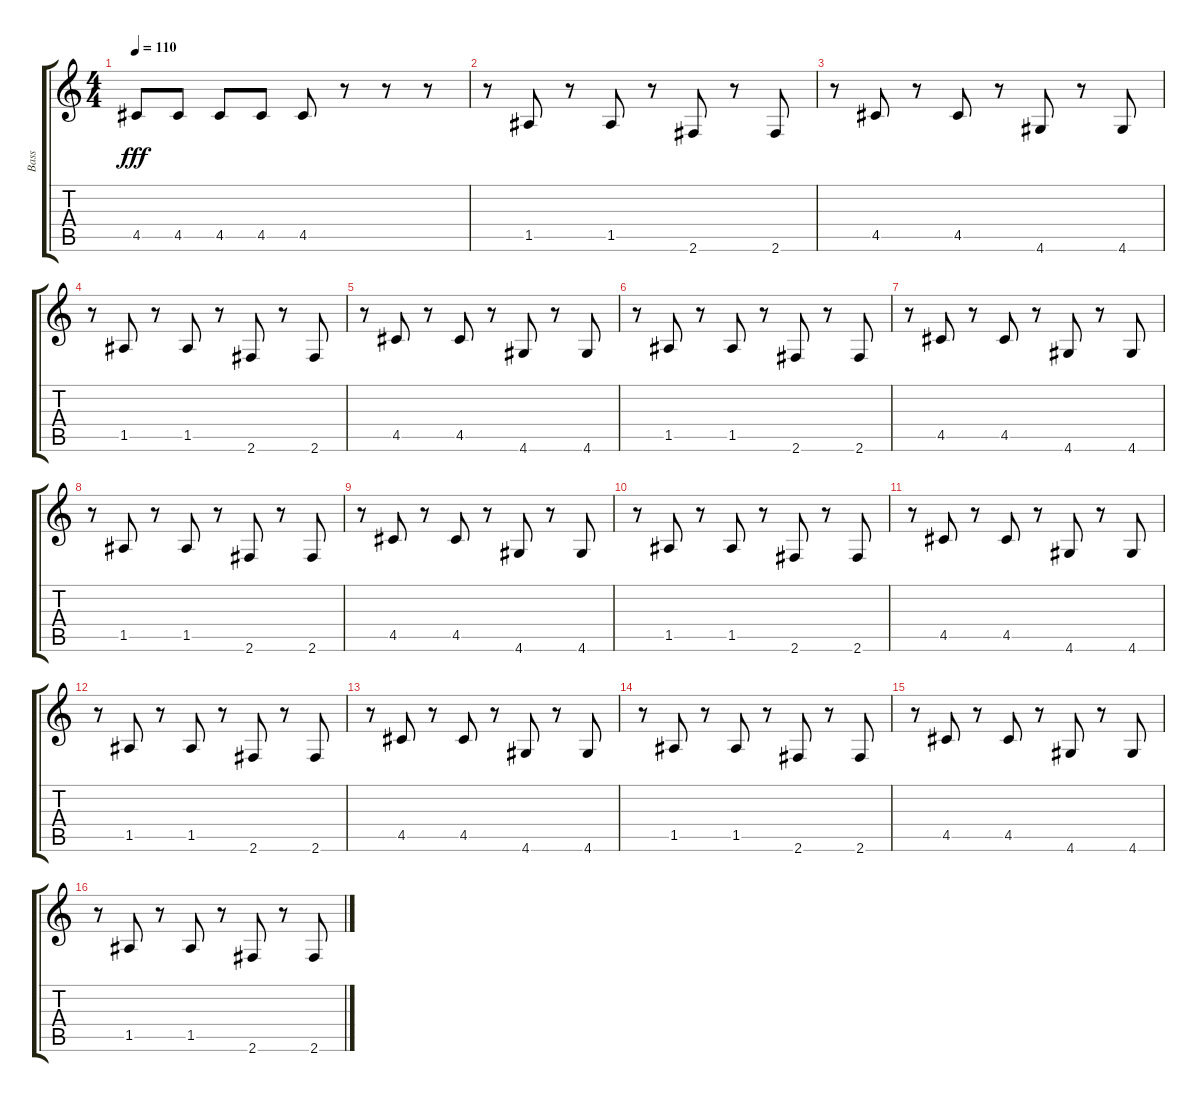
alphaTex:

\track ("Bass" "Bass") {instrument acousticbass}
\staff {score tabs}
\tuning (E4 B3 G3 D3 A2 E2) {hide}
\ts (4 4)
\tempo 110
\clef g2
\ks c
4.5.8{dy fff} 4.5.8 4.5.8 4.5.8 4.5.8 r.8 r.8 r.8 |
r.8 1.5.8 r.8 1.5.8 r.8 2.6.8 r.8 2.6.8 |
r.8 4.5.8 r.8 4.5.8 r.8 4.6.8 r.8 4.6.8 |
r.8 1.5.8 r.8 1.5.8 r.8 2.6.8 r.8 2.6.8 |
r.8 4.5.8 r.8 4.5.8 r.8 4.6.8 r.8 4.6.8 |
r.8 1.5.8 r.8 1.5.8 r.8 2.6.8 r.8 2.6.8 |
r.8 4.5.8 r.8 4.5.8 r.8 4.6.8 r.8 4.6.8 |
r.8 1.5.8 r.8 1.5.8 r.8 2.6.8 r.8 2.6.8 |
r.8 4.5.8 r.8 4.5.8 r.8 4.6.8 r.8 4.6.8 |
r.8 1.5.8 r.8 1.5.8 r.8 2.6.8 r.8 2.6.8 |
r.8 4.5.8 r.8 4.5.8 r.8 4.6.8 r.8 4.6.8 |
r.8 1.5.8 r.8 1.5.8 r.8 2.6.8 r.8 2.6.8 |
r.8 4.5.8 r.8 4.5.8 r.8 4.6.8 r.8 4.6.8 |
r.8 1.5.8 r.8 1.5.8 r.8 2.6.8 r.8 2.6.8 |
r.8 4.5.8 r.8 4.5.8 r.8 4.6.8 r.8 4.6.8 |
r.8 1.5.8 r.8 1.5.8 r.8 2.6.8 r.8 2.6.8
